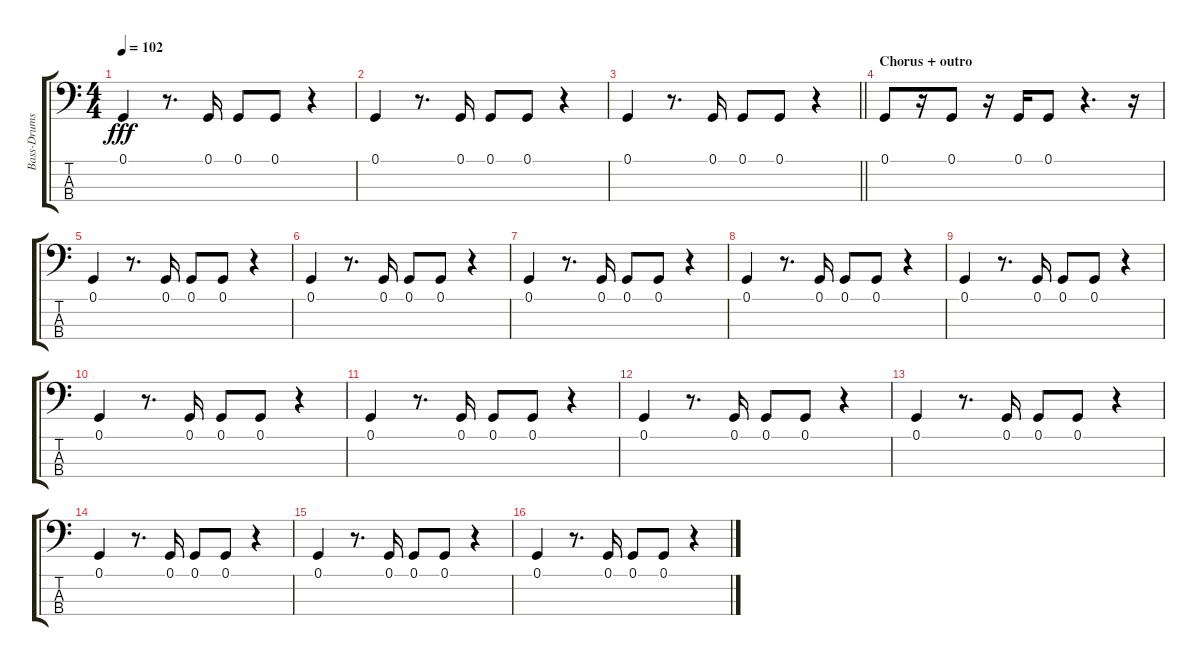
\track ("Bass-Drums" "Bass-Drums") {instrument synthdrum}
\staff {score tabs}
\tuning (G2 D2 A1 E1) {hide}
\ts (4 4)
\tempo 102
\clef f4
\ks c
0.1.4{dy fff} r.8{d} 0.1.16 0.1.8 0.1.8 r.4 |
0.1.4 r.8{d} 0.1.16 0.1.8 0.1.8 r.4 |
\barLineRight lightlight
0.1.4 r.8{d} 0.1.16 0.1.8 0.1.8 r.4 |
\section ("" "Chorus + outro")
0.1.8 r.16 0.1.8 r.16 0.1.16 0.1.8 r.4{d} r.16 |
0.1.4 r.8{d} 0.1.16 0.1.8 0.1.8 r.4 |
0.1.4 r.8{d} 0.1.16 0.1.8 0.1.8 r.4 |
0.1.4 r.8{d} 0.1.16 0.1.8 0.1.8 r.4 |
0.1.4 r.8{d} 0.1.16 0.1.8 0.1.8 r.4 |
0.1.4 r.8{d} 0.1.16 0.1.8 0.1.8 r.4 |
0.1.4 r.8{d} 0.1.16 0.1.8 0.1.8 r.4 |
0.1.4 r.8{d} 0.1.16 0.1.8 0.1.8 r.4 |
0.1.4 r.8{d} 0.1.16 0.1.8 0.1.8 r.4 |
0.1.4 r.8{d} 0.1.16 0.1.8 0.1.8 r.4 |
0.1.4 r.8{d} 0.1.16 0.1.8 0.1.8 r.4 |
0.1.4 r.8{d} 0.1.16 0.1.8 0.1.8 r.4 |
0.1.4 r.8{d} 0.1.16 0.1.8 0.1.8 r.4
